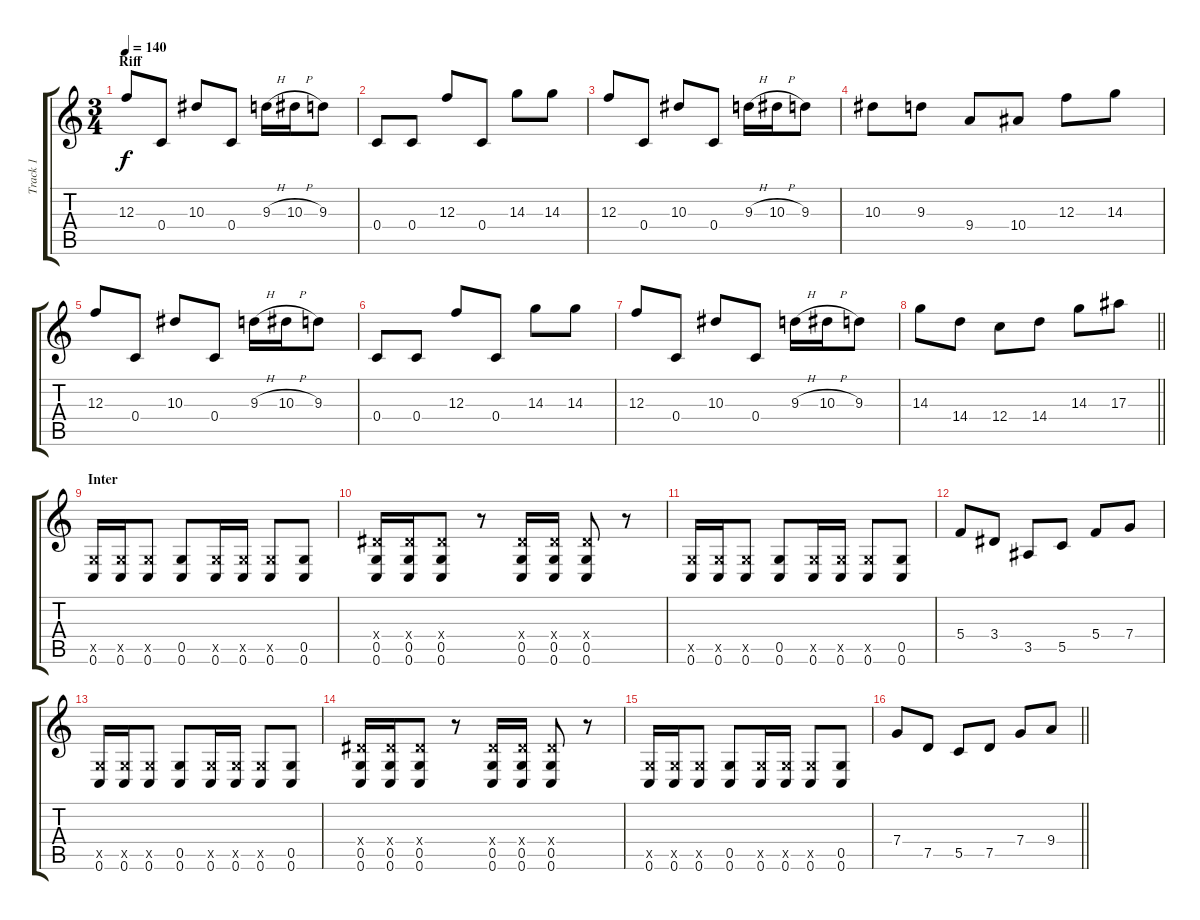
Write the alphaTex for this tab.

\track ("Track 1" "Track 1") {instrument distortionguitar}
\staff {score tabs}
\tuning (D4 A3 F3 C3 G2 C2) {hide}
\ts (3 4)
\section ("" "Riff")
\tempo 140
\clef g2
\ks c
12.3.8{dy f} 0.4.8 10.3.8 0.4.8 9.3{h}.16 10.3{h}.16 9.3.8 |
0.4.8 0.4.8 12.3.8 0.4.8 14.3.8 14.3.8 |
12.3.8 0.4.8 10.3.8 0.4.8 9.3{h}.16 10.3{h}.16 9.3.8 |
10.3.8 9.3.8 9.4.8 10.4.8 12.3.8 14.3.8 |
12.3.8 0.4.8 10.3.8 0.4.8 9.3{h}.16 10.3{h}.16 9.3.8 |
0.4.8 0.4.8 12.3.8 0.4.8 14.3.8 14.3.8 |
12.3.8 0.4.8 10.3.8 0.4.8 9.3{h}.16 10.3{h}.16 9.3.8 |
\barLineRight lightlight
14.3.8 14.4.8 12.4.8 14.4.8 14.3.8 17.3.8 |
\section ("" "Inter")
(0.5{x} 0.6).16 (0.5{x} 0.6).16 (0.5{x} 0.6).8 (0.5 0.6).8 (0.5{x} 0.6).16 (0.5{x} 0.6).16 (0.5{x} 0.6).8 (0.5 0.6).8 |
(3.4{x} 0.5 0.6).16 (3.4{x} 0.5 0.6).16 (3.4{x} 0.5 0.6).8 r.8 (3.4{x} 0.5 0.6).16 (3.4{x} 0.5 0.6).16 (3.4{x} 0.5 0.6).8 r.8 |
(0.5{x} 0.6).16 (0.5{x} 0.6).16 (0.5{x} 0.6).8 (0.5 0.6).8 (0.5{x} 0.6).16 (0.5{x} 0.6).16 (0.5{x} 0.6).8 (0.5 0.6).8 |
5.4.8 3.4.8 3.5.8 5.5.8 5.4.8 7.4.8 |
(0.5{x} 0.6).16 (0.5{x} 0.6).16 (0.5{x} 0.6).8 (0.5 0.6).8 (0.5{x} 0.6).16 (0.5{x} 0.6).16 (0.5{x} 0.6).8 (0.5 0.6).8 |
(3.4{x} 0.5 0.6).16 (3.4{x} 0.5 0.6).16 (3.4{x} 0.5 0.6).8 r.8 (3.4{x} 0.5 0.6).16 (3.4{x} 0.5 0.6).16 (3.4{x} 0.5 0.6).8 r.8 |
(0.5{x} 0.6).16 (0.5{x} 0.6).16 (0.5{x} 0.6).8 (0.5 0.6).8 (0.5{x} 0.6).16 (0.5{x} 0.6).16 (0.5{x} 0.6).8 (0.5 0.6).8 |
\barLineRight lightlight
7.4.8 7.5.8 5.5.8 7.5.8 7.4.8 9.4.8
